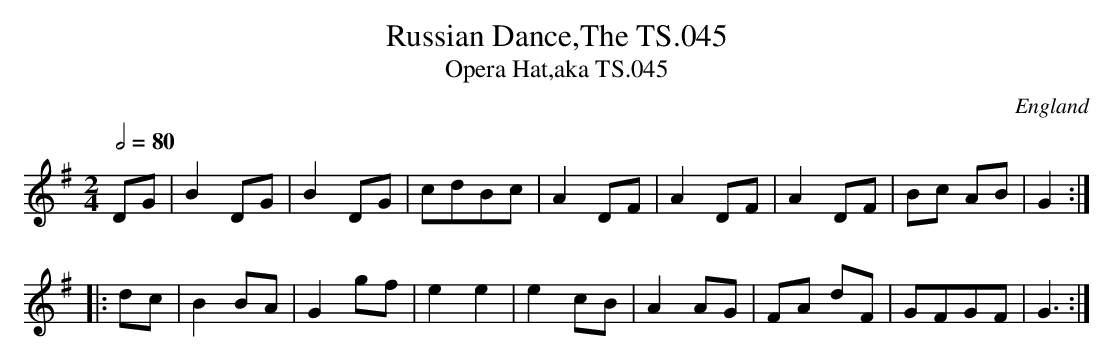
X:1
T:Russian Dance,The TS.045
T:Opera Hat,aka TS.045
M:2/4
L:1/8
Q:1/2=80
O:England
K:G major
DG|B2DG|B2DG|cdBc|A2DF|A2DF|A2DF|Bc AB|G2:|!
|:dc|B2BA|G2gf|e2e2|e2cB|A2AG|FA dF|GFGF|G3:|!
